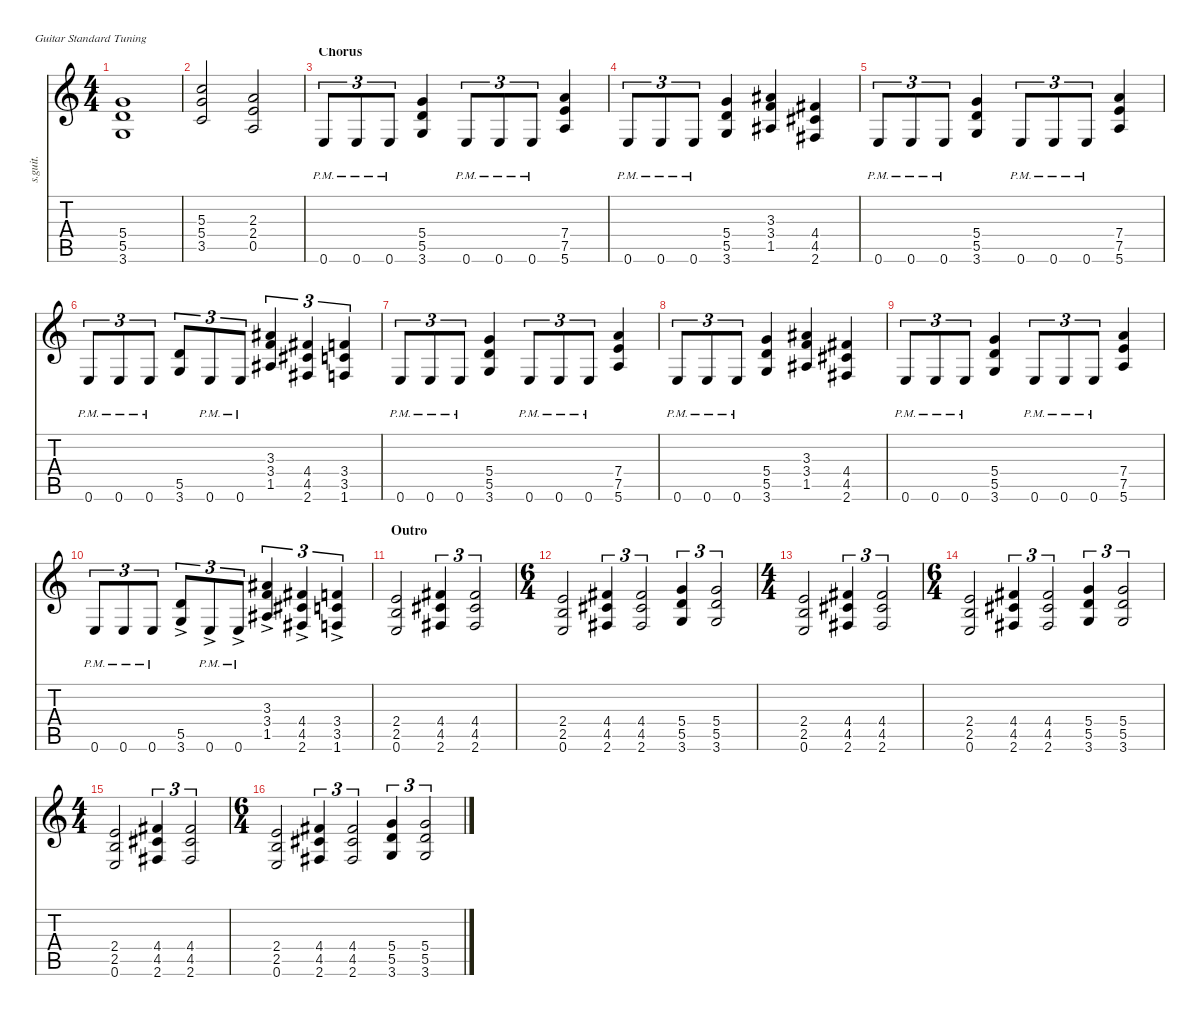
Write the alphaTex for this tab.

\defaultSystemsLayout 4
\hideDynamics
\bracketExtendMode nobrackets
\track ("James Hetfield (Rhythm)" "s.guit.") {instrument distortionguitar}
\staff {score tabs}
\tuning (E4 B3 G3 D3 A2 E2)
\ts (4 4)
\tempo (118 hide)
\clef g2
\ks c
(5.4 5.5 3.6).1{lyrics (0 "") lyrics (1 "") lyrics (2 "") lyrics (3 "") lyrics (4 "") dy f} |
(5.3 5.4 3.5).2{lyrics (0 "") lyrics (1 "") lyrics (2 "") lyrics (3 "") lyrics (4 "")} (2.3 2.4 0.5).2{lyrics (0 "") lyrics (1 "") lyrics (2 "") lyrics (3 "") lyrics (4 "")} |
\section ("" "Chorus")
0.6{pm}.8{tu (3 2) lyrics (0 "") lyrics (1 "") lyrics (2 "") lyrics (3 "") lyrics (4 "")} 0.6{pm}.8{tu (3 2) lyrics (0 "") lyrics (1 "") lyrics (2 "") lyrics (3 "") lyrics (4 "")} 0.6{pm}.8{tu (3 2) lyrics (0 "") lyrics (1 "") lyrics (2 "") lyrics (3 "") lyrics (4 "")} (5.4 5.5 3.6).4{lyrics (0 "") lyrics (1 "") lyrics (2 "") lyrics (3 "") lyrics (4 "")} 0.6{pm}.8{tu (3 2) lyrics (0 "") lyrics (1 "") lyrics (2 "") lyrics (3 "") lyrics (4 "")} 0.6{pm}.8{tu (3 2) lyrics (0 "") lyrics (1 "") lyrics (2 "") lyrics (3 "") lyrics (4 "")} 0.6{pm}.8{tu (3 2) lyrics (0 "") lyrics (1 "") lyrics (2 "") lyrics (3 "") lyrics (4 "")} (7.4 7.5 5.6).4{lyrics (0 "") lyrics (1 "") lyrics (2 "") lyrics (3 "") lyrics (4 "")} |
0.6{pm}.8{tu (3 2) lyrics (0 "") lyrics (1 "") lyrics (2 "") lyrics (3 "") lyrics (4 "")} 0.6{pm}.8{tu (3 2) lyrics (0 "") lyrics (1 "") lyrics (2 "") lyrics (3 "") lyrics (4 "")} 0.6{pm}.8{tu (3 2) lyrics (0 "") lyrics (1 "") lyrics (2 "") lyrics (3 "") lyrics (4 "")} (5.4 5.5 3.6).4{lyrics (0 "") lyrics (1 "") lyrics (2 "") lyrics (3 "") lyrics (4 "")} (3.3{acc #} 3.4 1.5{acc #}).4{lyrics (0 "") lyrics (1 "") lyrics (2 "") lyrics (3 "") lyrics (4 "")} (4.4{acc #} 4.5{acc #} 2.6{acc #}).4{lyrics (0 "") lyrics (1 "") lyrics (2 "") lyrics (3 "") lyrics (4 "")} |
0.6{pm}.8{tu (3 2) lyrics (0 "") lyrics (1 "") lyrics (2 "") lyrics (3 "") lyrics (4 "")} 0.6{pm}.8{tu (3 2) lyrics (0 "") lyrics (1 "") lyrics (2 "") lyrics (3 "") lyrics (4 "")} 0.6{pm}.8{tu (3 2) lyrics (0 "") lyrics (1 "") lyrics (2 "") lyrics (3 "") lyrics (4 "")} (5.4 5.5 3.6).4{lyrics (0 "") lyrics (1 "") lyrics (2 "") lyrics (3 "") lyrics (4 "")} 0.6{pm}.8{tu (3 2) lyrics (0 "") lyrics (1 "") lyrics (2 "") lyrics (3 "") lyrics (4 "")} 0.6{pm}.8{tu (3 2) lyrics (0 "") lyrics (1 "") lyrics (2 "") lyrics (3 "") lyrics (4 "")} 0.6{pm}.8{tu (3 2) lyrics (0 "") lyrics (1 "") lyrics (2 "") lyrics (3 "") lyrics (4 "")} (7.4 7.5 5.6).4{lyrics (0 "") lyrics (1 "") lyrics (2 "") lyrics (3 "") lyrics (4 "")} |
0.6{pm}.8{tu (3 2) lyrics (0 "") lyrics (1 "") lyrics (2 "") lyrics (3 "") lyrics (4 "")} 0.6{pm}.8{tu (3 2) lyrics (0 "") lyrics (1 "") lyrics (2 "") lyrics (3 "") lyrics (4 "")} 0.6{pm}.8{tu (3 2) lyrics (0 "") lyrics (1 "") lyrics (2 "") lyrics (3 "") lyrics (4 "")} (5.5 3.6).8{tu (3 2) lyrics (0 "") lyrics (1 "") lyrics (2 "") lyrics (3 "") lyrics (4 "")} 0.6{pm}.8{tu (3 2) lyrics (0 "") lyrics (1 "") lyrics (2 "") lyrics (3 "") lyrics (4 "")} 0.6{pm}.8{tu (3 2) lyrics (0 "") lyrics (1 "") lyrics (2 "") lyrics (3 "") lyrics (4 "")} (3.3{acc #} 3.4 1.5{acc #}).4{tu (3 2) lyrics (0 "") lyrics (1 "") lyrics (2 "") lyrics (3 "") lyrics (4 "")} (4.4{acc #} 4.5{acc #} 2.6{acc #}).4{tu (3 2) lyrics (0 "") lyrics (1 "") lyrics (2 "") lyrics (3 "") lyrics (4 "")} (3.4 3.5 1.6).4{tu (3 2) lyrics (0 "") lyrics (1 "") lyrics (2 "") lyrics (3 "") lyrics (4 "")} |
0.6{pm}.8{tu (3 2) lyrics (0 "") lyrics (1 "") lyrics (2 "") lyrics (3 "") lyrics (4 "")} 0.6{pm}.8{tu (3 2) lyrics (0 "") lyrics (1 "") lyrics (2 "") lyrics (3 "") lyrics (4 "")} 0.6{pm}.8{tu (3 2) lyrics (0 "") lyrics (1 "") lyrics (2 "") lyrics (3 "") lyrics (4 "")} (5.4 5.5 3.6).4{lyrics (0 "") lyrics (1 "") lyrics (2 "") lyrics (3 "") lyrics (4 "")} 0.6{pm}.8{tu (3 2) lyrics (0 "") lyrics (1 "") lyrics (2 "") lyrics (3 "") lyrics (4 "")} 0.6{pm}.8{tu (3 2) lyrics (0 "") lyrics (1 "") lyrics (2 "") lyrics (3 "") lyrics (4 "")} 0.6{pm}.8{tu (3 2) lyrics (0 "") lyrics (1 "") lyrics (2 "") lyrics (3 "") lyrics (4 "")} (7.4 7.5 5.6).4{lyrics (0 "") lyrics (1 "") lyrics (2 "") lyrics (3 "") lyrics (4 "")} |
0.6{pm}.8{tu (3 2) lyrics (0 "") lyrics (1 "") lyrics (2 "") lyrics (3 "") lyrics (4 "")} 0.6{pm}.8{tu (3 2) lyrics (0 "") lyrics (1 "") lyrics (2 "") lyrics (3 "") lyrics (4 "")} 0.6{pm}.8{tu (3 2) lyrics (0 "") lyrics (1 "") lyrics (2 "") lyrics (3 "") lyrics (4 "")} (5.4 5.5 3.6).4{lyrics (0 "") lyrics (1 "") lyrics (2 "") lyrics (3 "") lyrics (4 "")} (3.3{acc #} 3.4 1.5{acc #}).4{lyrics (0 "") lyrics (1 "") lyrics (2 "") lyrics (3 "") lyrics (4 "")} (4.4{acc #} 4.5{acc #} 2.6{acc #}).4{lyrics (0 "") lyrics (1 "") lyrics (2 "") lyrics (3 "") lyrics (4 "")} |
0.6{pm}.8{tu (3 2) lyrics (0 "") lyrics (1 "") lyrics (2 "") lyrics (3 "") lyrics (4 "")} 0.6{pm}.8{tu (3 2) lyrics (0 "") lyrics (1 "") lyrics (2 "") lyrics (3 "") lyrics (4 "")} 0.6{pm}.8{tu (3 2) lyrics (0 "") lyrics (1 "") lyrics (2 "") lyrics (3 "") lyrics (4 "")} (5.4 5.5 3.6).4{lyrics (0 "") lyrics (1 "") lyrics (2 "") lyrics (3 "") lyrics (4 "")} 0.6{pm}.8{tu (3 2) lyrics (0 "") lyrics (1 "") lyrics (2 "") lyrics (3 "") lyrics (4 "")} 0.6{pm}.8{tu (3 2) lyrics (0 "") lyrics (1 "") lyrics (2 "") lyrics (3 "") lyrics (4 "")} 0.6{pm}.8{tu (3 2) lyrics (0 "") lyrics (1 "") lyrics (2 "") lyrics (3 "") lyrics (4 "")} (7.4 7.5 5.6).4{lyrics (0 "") lyrics (1 "") lyrics (2 "") lyrics (3 "") lyrics (4 "")} |
0.6{pm}.8{tu (3 2) lyrics (0 "") lyrics (1 "") lyrics (2 "") lyrics (3 "") lyrics (4 "")} 0.6{pm}.8{tu (3 2) lyrics (0 "") lyrics (1 "") lyrics (2 "") lyrics (3 "") lyrics (4 "")} 0.6{pm}.8{tu (3 2) lyrics (0 "") lyrics (1 "") lyrics (2 "") lyrics (3 "") lyrics (4 "")} (5.5{ac} 3.6{ac}).8{tu (3 2) lyrics (0 "") lyrics (1 "") lyrics (2 "") lyrics (3 "") lyrics (4 "") dy mp} 0.6{ac pm}.8{tu (3 2) lyrics (0 "") lyrics (1 "") lyrics (2 "") lyrics (3 "") lyrics (4 "")} 0.6{ac pm}.8{tu (3 2) lyrics (0 "") lyrics (1 "") lyrics (2 "") lyrics (3 "") lyrics (4 "")} (3.3{ac acc #} 3.4{ac} 1.5{ac acc #}).4{tu (3 2) lyrics (0 "") lyrics (1 "") lyrics (2 "") lyrics (3 "") lyrics (4 "")} (4.4{ac acc #} 4.5{ac acc #} 2.6{ac acc #}).4{tu (3 2) lyrics (0 "") lyrics (1 "") lyrics (2 "") lyrics (3 "") lyrics (4 "")} (3.4{ac} 3.5{ac} 1.6{ac}).4{tu (3 2) lyrics (0 "") lyrics (1 "") lyrics (2 "") lyrics (3 "") lyrics (4 "")} |
\section ("" "Outro")
(2.4 2.5 0.6).2{lyrics (0 "") lyrics (1 "") lyrics (2 "") lyrics (3 "") lyrics (4 "") dy fff} (4.4{acc #} 4.5{acc #} 2.6{acc #}).4{tu (3 2) lyrics (0 "") lyrics (1 "") lyrics (2 "") lyrics (3 "") lyrics (4 "")} (4.4{acc #} 4.5{acc #} 2.6{acc #}).2{tu (3 2) lyrics (0 "") lyrics (1 "") lyrics (2 "") lyrics (3 "") lyrics (4 "")} |
\ts (6 4)
\beaming (8 2 2 2 2)
(2.4 2.5 0.6).2{lyrics (0 "") lyrics (1 "") lyrics (2 "") lyrics (3 "") lyrics (4 "")} (4.4{acc #} 4.5{acc #} 2.6{acc #}).4{tu (3 2) lyrics (0 "") lyrics (1 "") lyrics (2 "") lyrics (3 "") lyrics (4 "")} (4.4{acc #} 4.5{acc #} 2.6{acc #}).2{tu (3 2) lyrics (0 "") lyrics (1 "") lyrics (2 "") lyrics (3 "") lyrics (4 "")} (5.4 5.5 3.6).4{tu (3 2) lyrics (0 "") lyrics (1 "") lyrics (2 "") lyrics (3 "") lyrics (4 "")} (5.4 5.5 3.6).2{tu (3 2) lyrics (0 "") lyrics (1 "") lyrics (2 "") lyrics (3 "") lyrics (4 "")} |
\ts (4 4)
\beaming (8 2 2 2 2)
(2.4 2.5 0.6).2{lyrics (0 "") lyrics (1 "") lyrics (2 "") lyrics (3 "") lyrics (4 "")} (4.4{acc #} 4.5{acc #} 2.6{acc #}).4{tu (3 2) lyrics (0 "") lyrics (1 "") lyrics (2 "") lyrics (3 "") lyrics (4 "")} (4.4{acc #} 4.5{acc #} 2.6{acc #}).2{tu (3 2) lyrics (0 "") lyrics (1 "") lyrics (2 "") lyrics (3 "") lyrics (4 "")} |
\ts (6 4)
\beaming (8 2 2 2 2)
(2.4 2.5 0.6).2{lyrics (0 "") lyrics (1 "") lyrics (2 "") lyrics (3 "") lyrics (4 "")} (4.4{acc #} 4.5{acc #} 2.6{acc #}).4{tu (3 2) lyrics (0 "") lyrics (1 "") lyrics (2 "") lyrics (3 "") lyrics (4 "")} (4.4{acc #} 4.5{acc #} 2.6{acc #}).2{tu (3 2) lyrics (0 "") lyrics (1 "") lyrics (2 "") lyrics (3 "") lyrics (4 "")} (5.4 5.5 3.6).4{tu (3 2) lyrics (0 "") lyrics (1 "") lyrics (2 "") lyrics (3 "") lyrics (4 "")} (5.4 5.5 3.6).2{tu (3 2) lyrics (0 "") lyrics (1 "") lyrics (2 "") lyrics (3 "") lyrics (4 "")} |
\ts (4 4)
\beaming (8 2 2 2 2)
(2.4 2.5 0.6).2{lyrics (0 "") lyrics (1 "") lyrics (2 "") lyrics (3 "") lyrics (4 "")} (4.4{acc #} 4.5{acc #} 2.6{acc #}).4{tu (3 2) lyrics (0 "") lyrics (1 "") lyrics (2 "") lyrics (3 "") lyrics (4 "")} (4.4{acc #} 4.5{acc #} 2.6{acc #}).2{tu (3 2) lyrics (0 "") lyrics (1 "") lyrics (2 "") lyrics (3 "") lyrics (4 "")} |
\ts (6 4)
\beaming (8 2 2 2 2)
(2.4 2.5 0.6).2{lyrics (0 "") lyrics (1 "") lyrics (2 "") lyrics (3 "") lyrics (4 "")} (4.4{acc #} 4.5{acc #} 2.6{acc #}).4{tu (3 2) lyrics (0 "") lyrics (1 "") lyrics (2 "") lyrics (3 "") lyrics (4 "")} (4.4{acc #} 4.5{acc #} 2.6{acc #}).2{tu (3 2) lyrics (0 "") lyrics (1 "") lyrics (2 "") lyrics (3 "") lyrics (4 "")} (5.4 5.5 3.6).4{tu (3 2) lyrics (0 "") lyrics (1 "") lyrics (2 "") lyrics (3 "") lyrics (4 "")} (5.4 5.5 3.6).2{tu (3 2) lyrics (0 "") lyrics (1 "") lyrics (2 "") lyrics (3 "") lyrics (4 "")}
